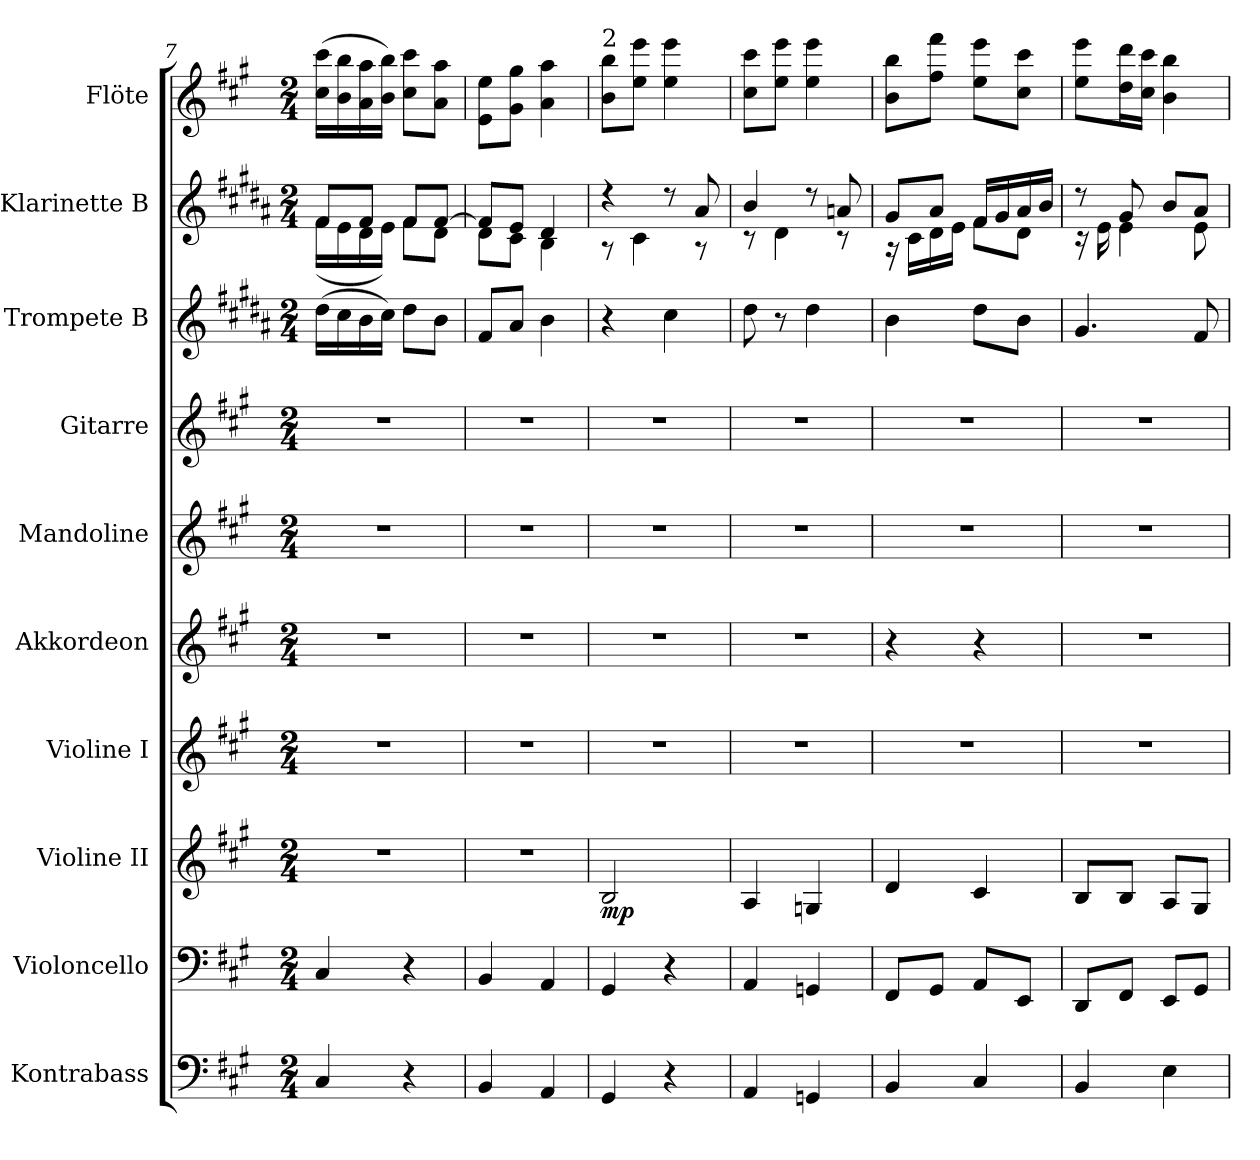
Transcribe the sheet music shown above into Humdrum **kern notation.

**kern	**kern	**kern	**dynam	**kern	**kern	**kern	**kern	**kern	**kern	**kern
*part10	*part9	*part8	*part8	*part7	*part6	*part5	*part4	*part3	*part2	*part1
*staff10	*staff9	*staff8	*staff8	*staff7	*staff6	*staff5	*staff4	*staff3	*staff2	*staff1
*I"Kontrabass	*I"Violoncello	*I"Violine II	*	*I"Violine I	*I"Akkordeon	*I"Mandoline	*I"Gitarre	*I"Trompete B	*I"Klarinette B	*I"Flöte
*	*I'Vc.	*I'Vln. II	*	*I'Vln. I	*	*I'Mand.	*I'Gtr.	*I'Tpt.	*I'Kl.	*I'Fl.
*clefF4	*clefF4	*clefG2	*	*clefG2	*clefG2	*clefG2	*clefG2	*clefG2	*clefG2	*clefG2
*ITrd7c12	*	*	*	*	*	*	*ITrd7c12	*ITrd1c2	*ITrd1c2	*
*k[f#c#g#]	*k[f#c#g#]	*k[f#c#g#]	*	*k[f#c#g#]	*k[f#c#g#]	*k[f#c#g#]	*k[f#c#g#]	*k[f#c#g#]	*k[f#c#g#]	*k[f#c#g#]
*A:	*A:	*A:	*	*A:	*A:	*A:	*A:	*A:	*A:	*A:
*M2/4	*M2/4	*M2/4	*	*M2/4	*M2/4	*M2/4	*M2/4	*M2/4	*M2/4	*M2/4
=7	=7	=7	=7	=7	=7	=7	=7	=7	=7	=7
!	!	!LO:N:vis=1	!	!LO:N:vis=1	!LO:N:vis=1	!LO:N:vis=1	!LO:N:vis=1	!	!	!
*	*	*	*	*	*	*	*	*	*^	*
4CC#i/	4C#i/	2r	.	2r	2r	2r	2r	(16cc#i\LL	8ei/L	(16ei\LL	(16cc#i\ 16ccc#iLL
.	.	.	.	.	.	.	.	16bi\	.	16di\	16bi\ 16bbi
.	.	.	.	.	.	.	.	16ai\	8ei/J	16c#i\	16ai\ 16aai
.	.	.	.	.	.	.	.	16bi\JJ)	.	16di\JJ)	16bi\ 16bbiJJ)
4r	4r	.	.	.	.	.	.	8cc#i\L	8ei/L	8ei\L	8cc#i\ 8ccc#iL
.	.	.	.	.	.	.	.	8ai\J	[>8ei/J	8c#i\J	8ai\ 8aaiJ
=8	=8	=8	=8	=8	=8	=8	=8	=8	=8	=8	=8
!	!	!LO:N:vis=1	!	!LO:N:vis=1	!LO:N:vis=1	!LO:N:vis=1	!LO:N:vis=1	!	!	!	!
4BBBi/	4BBi/	2r	.	2r	2r	2r	2r	8ei/L	8ei/L]	8c#i\L	8ei\ 8eeiL
.	.	.	.	.	.	.	.	8g#i/J	8di/J	8Bi\J	8g#i\ 8gg#iJ
4AAAi/	4AAi/	.	.	.	.	.	.	4ai\	4c#i/	4Ai\	4ai\ 4aai
=9	=9	=9	=9	=9	=9	=9	=9	=9	=9	=9	=9
!	!	!	!	!	!	!	!	!	!	!	!LO:TX:a:t=2
!	!	!	!	!LO:N:vis=1	!LO:N:vis=1	!LO:N:vis=1	!LO:N:vis=1	!	!	!	!
4GGG#i/	4GG#i/	2Bi/	mp	2r	2r	2r	2r	4r	4r	8r	8bi\ 8bbiL
.	.	.	.	.	.	.	.	.	.	4Bi\	8eei\ 8eeeiJ
4r	4r	.	.	.	.	.	.	4bi\	8r	.	4eei\ 4eeei
.	.	.	.	.	.	.	.	.	8g#i/	8r	.
=10	=10	=10	=10	=10	=10	=10	=10	=10	=10	=10	=10
!	!	!	!	!LO:N:vis=1	!LO:N:vis=1	!LO:N:vis=1	!LO:N:vis=1	!	!	!	!
4AAAi/	4AAi/	4Ai/	.	2r	2r	2r	2r	8cc#i\	4ai/	8r	8cc#i\ 8ccc#iL
.	.	.	.	.	.	.	.	8r	.	4c#i\	8eei\ 8eeeiJ
4GGGni/	4GGni/	4Gni/	.	.	.	.	.	4cc#i\	8r	.	4eei\ 4eeei
.	.	.	.	.	.	.	.	.	8gni/	8r	.
!!LO:PB:g=z
=11	=11	=11	=11	=11	=11	=11	=11	=11	=11	=11	=11
!	!	!	!	!LO:N:vis=1	!	!LO:N:vis=1	!LO:N:vis=1	!	!	!	!
4BBBi/	8FF#i/L	4di/	.	2r	4r	2r	2r	4ai\	8f#i/L	16r	8bi\ 8bbiL
.	.	.	.	.	.	.	.	.	.	16Bi\LL	.
.	8GG#i/J	.	.	.	.	.	.	.	8g#i/J	16c#i\	8ff#i\ 8fff#iJ
.	.	.	.	.	.	.	.	.	.	16di\JJ	.
4CC#i/	8AAi/L	4c#i/	.	.	4r	.	.	8cc#i\L	16ei/LL	8ei\L	8eei\ 8eeeiL
.	.	.	.	.	.	.	.	.	16f#i/	.	.
.	8EEi/J	.	.	.	.	.	.	8ai\J	16g#i/	8c#i\J	8cc#i\ 8ccc#iJ
.	.	.	.	.	.	.	.	.	16ai/JJ	.	.
=12	=12	=12	=12	=12	=12	=12	=12	=12	=12	=12	=12
!	!	!	!	!LO:N:vis=1	!LO:N:vis=1	!LO:N:vis=1	!LO:N:vis=1	!	!	!	!
4BBBi/	8DDi/L	8Bi/L	.	2r	2r	2r	2r	4.f#i/	8r	16r	8eei\ 8eeeiL
.	.	.	.	.	.	.	.	.	.	16di\	.
.	8FF#i/J	8Bi/J	.	.	.	.	.	.	8f#i/	4di\	16ddi\ 16dddiL
.	.	.	.	.	.	.	.	.	.	.	16cc#i\ 16ccc#iJJ
4EEi\	8EEi/L	8Ai/L	.	.	.	.	.	.	8ai/L	.	4bi\ 4bbi
.	8GG#i/J	8G#i/J	.	.	.	.	.	8ei/	8g#i/J	8di\	.
*	*	*	*	*	*	*	*	*	*v	*v	*
=	=	=	=	=	=	=	=	=	=	=
*-	*-	*-	*-	*-	*-	*-	*-	*-	*-	*-
